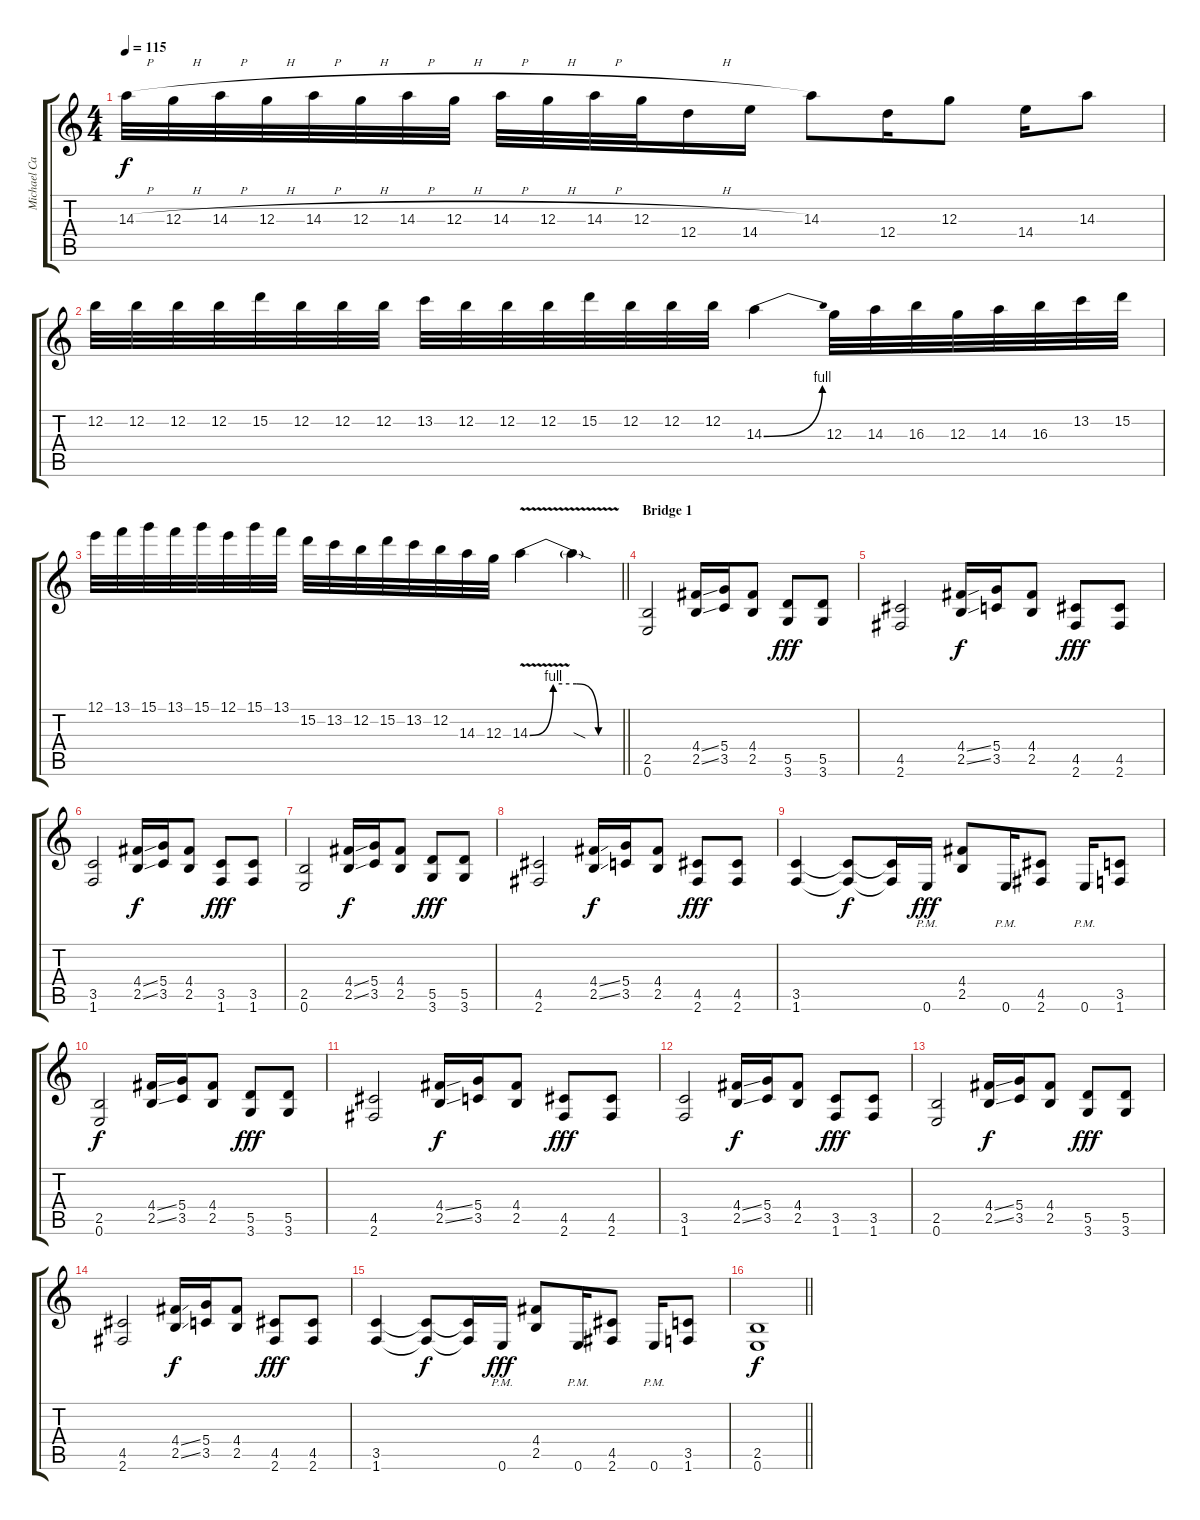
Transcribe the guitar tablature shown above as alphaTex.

\track ("Michael Carlisle" "Michael Ca") {instrument distortionguitar}
\staff {score tabs}
\tuning (E4 B3 G3 D3 A2 E2) {hide}
\ts (4 4)
\tempo 115
\clef g2
\ks c
14.3{h}.32{dy f} 12.3{h}.32 14.3{h}.32 12.3{h}.32 14.3{h}.32 12.3{h}.32 14.3{h}.32 12.3{h}.32 14.3{h}.32 12.3{h}.32 14.3{h}.32 12.3{h}.32 12.4.16 14.4.16 14.3.8 12.4.16 12.3.8 14.4.16 14.3.8 |
12.2.32 12.2.32 12.2.32 12.2.32 15.2.32 12.2.32 12.2.32 12.2.32 13.2.32 12.2.32 12.2.32 12.2.32 15.2.32 12.2.32 12.2.32 12.2.32 14.3{be (bend 0 0 60 4)}.4 12.3.32 14.3.32 16.3.32 12.3.32 14.3.32 16.3.32 13.2.32 15.2.32 |
\barLineRight lightlight
12.1.32 13.1.32 15.1.32 13.1.32 15.1.32 12.1.32 15.1.32 13.1.32 15.2.32 13.2.32 12.2.32 15.2.32 13.2.32 12.2.32 14.3.32 12.3.32 14.3{be (custom 0 0 15 4 30 4 44 0 60 0) v}.4 14.3{sod t}.4 |
\section ("" "Bridge 1")
(2.5 0.6).2 (4.4{ss} 2.5{ss}).16 (5.4 3.5).16 (4.4 2.5).8 (5.5 3.6).8{dy fff} (5.5 3.6).8 |
(4.5 2.6).2 (4.4{ss} 2.5{ss}).16{dy f} (5.4 3.5).16 (4.4 2.5).8 (4.5 2.6).8{dy fff} (4.5 2.6).8 |
(3.5 1.6).2 (4.4{ss} 2.5{ss}).16{dy f} (5.4 3.5).16 (4.4 2.5).8 (3.5 1.6).8{dy fff} (3.5 1.6).8 |
(2.5 0.6).2 (4.4{ss} 2.5{ss}).16{dy f} (5.4 3.5).16 (4.4 2.5).8 (5.5 3.6).8{dy fff} (5.5 3.6).8 |
(4.5 2.6).2 (4.4{ss} 2.5{ss}).16{dy f} (5.4 3.5).16 (4.4 2.5).8 (4.5 2.6).8{dy fff} (4.5 2.6).8 |
(3.5 1.6).4 (3.5{t} 1.6{t}).8{dy f} (3.5{t} 1.6{t}).16 0.6{pm}.16{dy fff} (4.4 2.5).8 0.6{pm}.16 (4.5 2.6).8 0.6{pm}.16 (3.5 1.6).8 |
(2.5 0.6).2{dy f} (4.4{ss} 2.5{ss}).16 (5.4 3.5).16 (4.4 2.5).8 (5.5 3.6).8{dy fff} (5.5 3.6).8 |
(4.5 2.6).2 (4.4{ss} 2.5{ss}).16{dy f} (5.4 3.5).16 (4.4 2.5).8 (4.5 2.6).8{dy fff} (4.5 2.6).8 |
(3.5 1.6).2 (4.4{ss} 2.5{ss}).16{dy f} (5.4 3.5).16 (4.4 2.5).8 (3.5 1.6).8{dy fff} (3.5 1.6).8 |
(2.5 0.6).2 (4.4{ss} 2.5{ss}).16{dy f} (5.4 3.5).16 (4.4 2.5).8 (5.5 3.6).8{dy fff} (5.5 3.6).8 |
(4.5 2.6).2 (4.4{ss} 2.5{ss}).16{dy f} (5.4 3.5).16 (4.4 2.5).8 (4.5 2.6).8{dy fff} (4.5 2.6).8 |
(3.5 1.6).4 (3.5{t} 1.6{t}).8{dy f} (3.5{t} 1.6{t}).16 0.6{pm}.16{dy fff} (4.4 2.5).8 0.6{pm}.16 (4.5 2.6).8 0.6{pm}.16 (3.5 1.6).8 |
\barLineRight lightlight
(2.5 0.6).1{dy f}
